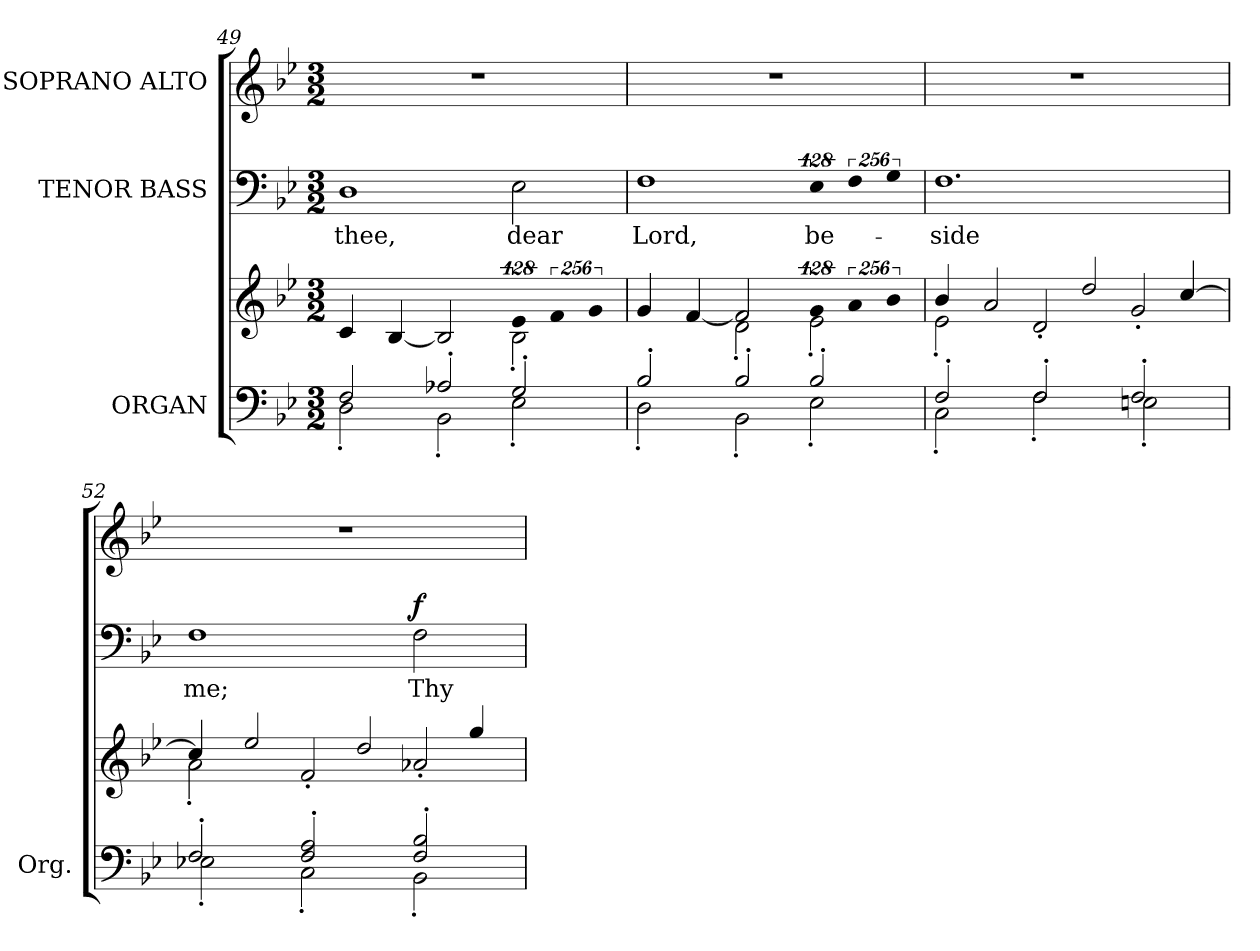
**kern	**kern	**kern	**text	**dynam	**kern
*part3	*part3	*part2	*part2	*part2	*part1
*staff4	*staff3	*staff2	*staff2	*staff2	*staff1
*I"ORGAN	*	*I"TENOR BASS	*	*	*I"SOPRANO ALTO
*I'Org.	*	*	*	*	*
*clefF4	*clefG2	*clefF4	*	*	*clefG2
*k[b-e-]	*k[b-e-]	*k[b-e-]	*	*	*k[b-e-]
*B-:	*B-:	*B-:	*	*	*B-:
*M3/2	*M3/2	*M3/2	*	*	*M3/2
=49	=49	=49	=49	=49	=49
*^	*^	*	*	*	*
!	!	!	!	!	!LO:LY:b:color=#000000	!	!LO:N:vis=1
2Fi/	2D'i\	4ci/	1ryy	1Di	thee,	.	1.r
.	.	[4B-i/	.	.	.	.	.
2A-X'i/	2BB-'i\	2B-i/]	.	.	.	.	.
!	!	!LO:N:vis=4	!	!	!	!	!
!	!	!	!	!	!LO:LY:b:color=#000000	!	!
2G'i/	2E-'i\	512%85e-i/	2B-'i\	2E-i\	dear	.	.
!	!	!LO:N:vis=4	!	!	!	!	!
.	.	1024%171fi/	.	.	.	.	.
!	!	!LO:N:vis=4	!	!	!	!	!
.	.	1024%171gi/	.	.	.	.	.
=50	=50	=50	=50	=50	=50	=50	=50
!	!	!	!	!	!LO:LY:b:color=#000000	!	!LO:N:vis=1
2B-'i/	2D'i\	4gi/	2ryy	1Fi	Lord,	.	1.r
.	.	[4fi/	.	.	.	.	.
2B-'i/	2BB-'i\	2fi/]	2d'i\	.	.	.	.
!	!	!LO:N:vis=4	!	!LO:N:vis=4	!	!	!
!	!	!	!	!	!LO:LY:b:color=#000000	!	!
2B-'i/	2E-'i\	512%85gi/	2e-'i\	512%85E-i\	be-	.	.
!	!	!LO:N:vis=4	!	!LO:N:vis=4	!	!	!
.	.	1024%171ai/	.	1024%171Fi\	.	.	.
!	!	!LO:N:vis=4	!	!LO:N:vis=4	!	!	!
.	.	1024%171b-i/	.	1024%171Gi\	.	.	.
=51	=51	=51	=51	=51	=51	=51	=51
!	!	!	!	!	!LO:LY:b:color=#000000	!	!LO:N:vis=1
2F'i/	2C'i\	4b-i/	2e-'i\	1.Fi	-side	.	1.r
.	.	2ai/	.	.	.	.	.
2F'i/	2F'i\	.	2d'i/	.	.	.	.
.	.	2ddi/	.	.	.	.	.
2F'i/	2En'i\	.	2g'i/	.	.	.	.
.	.	[4cci/	.	.	.	.	.
!!LO:LB:g=z
=52	=52	=52	=52	=52	=52	=52	=52
!	!	!	!	!	!LO:LY:b:color=#000000	!	!LO:N:vis=1
2F'i/	2E-X'i\	4cci/]	2a'i\	1Fi	me;	.	1.r
.	.	2ee-i/	.	.	.	.	.
2Fi/' 2Ai'	2C'i\	.	2f'i/	.	.	.	.
.	.	2ddi/	.	.	.	.	.
!	!	!	!	!	!LO:LY:b:color=#000000	!	!
2Fi/' 2B-i'	2BB-'i\	.	2a-X'i/	2Fi\	Thy	f	.
.	.	4ggi/	.	.	.	.	.
*v	*v	*	*	*	*	*	*
*	*v	*v	*	*	*	*
=	=	=	=	=	=
*-	*-	*-	*-	*-	*-
